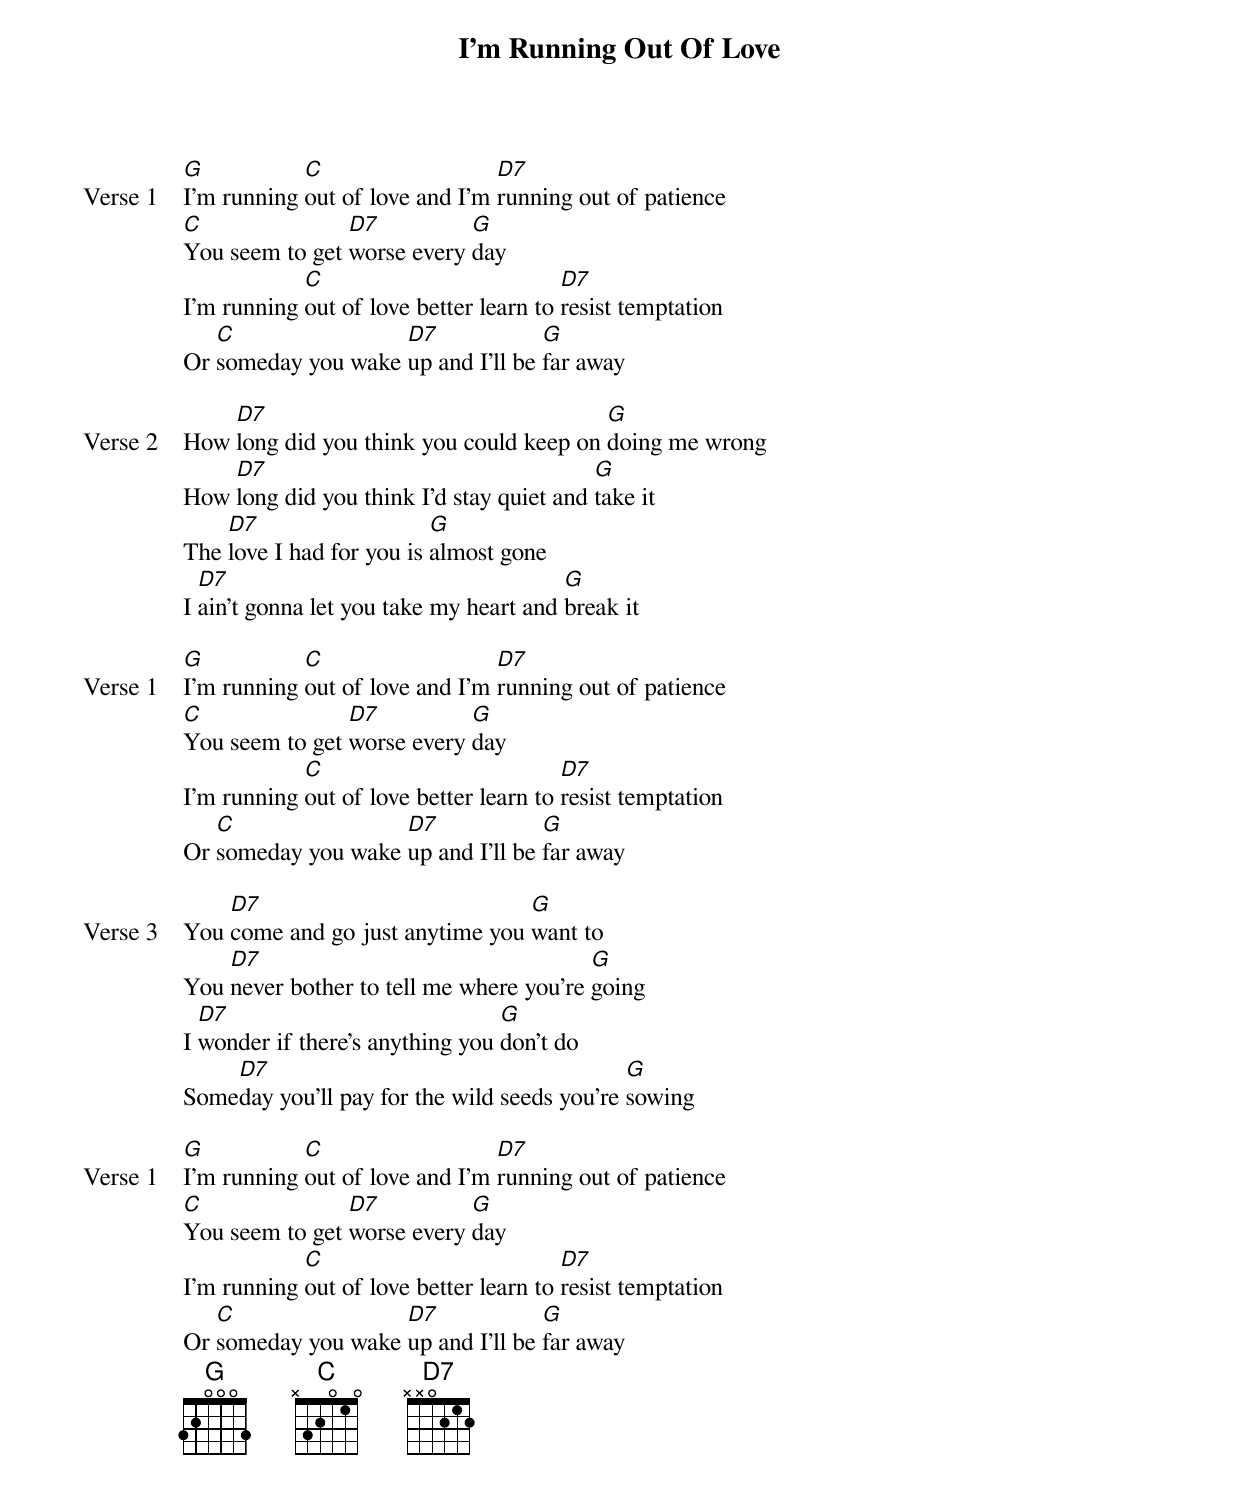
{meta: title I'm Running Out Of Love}
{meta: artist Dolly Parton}
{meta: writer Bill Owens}

{start_of_verse: Verse 1}
[G]I'm running [C]out of love and I'm [D7]running out of patience
[C]You seem to get [D7]worse every [G]day
I'm running [C]out of love better learn to [D7]resist temptation
Or [C]someday you wake [D7]up and I'll be [G]far away
{end_of_verse}

{start_of_verse: Verse 2}
How [D7]long did you think you could keep on [G]doing me wrong
How [D7]long did you think I'd stay quiet and [G]take it
The [D7]love I had for you is [G]almost gone
I [D7]ain't gonna let you take my heart and [G]break it
{end_of_verse}

{start_of_verse: Verse 1}
[G]I'm running [C]out of love and I'm [D7]running out of patience
[C]You seem to get [D7]worse every [G]day
I'm running [C]out of love better learn to [D7]resist temptation
Or [C]someday you wake [D7]up and I'll be [G]far away
{end_of_verse}

{start_of_verse: Verse 3}
You [D7]come and go just anytime you [G]want to
You [D7]never bother to tell me where you're [G]going
I [D7]wonder if there's anything you [G]don't do
Some[D7]day you'll pay for the wild seeds you're [G]sowing
{end_of_verse}

{start_of_verse: Verse 1}
[G]I'm running [C]out of love and I'm [D7]running out of patience
[C]You seem to get [D7]worse every [G]day
I'm running [C]out of love better learn to [D7]resist temptation
Or [C]someday you wake [D7]up and I'll be [G]far away
{end_of_verse}
